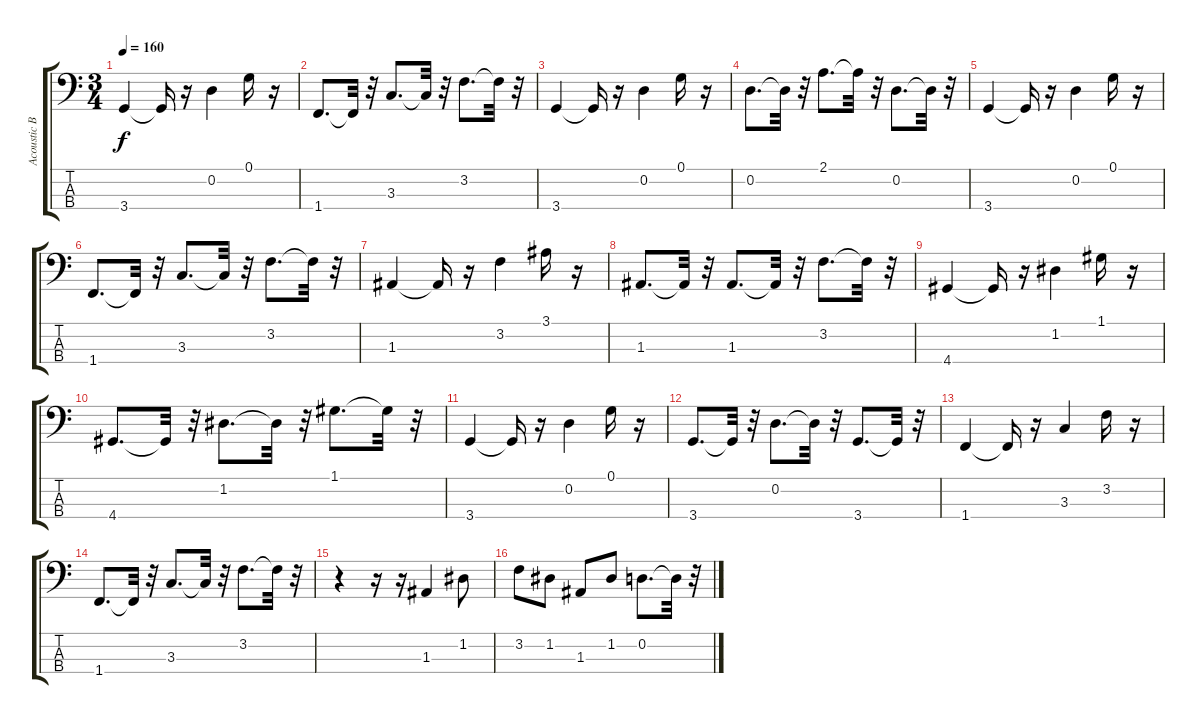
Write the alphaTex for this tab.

\track ("Acoustic Bass" "Acoustic B") {instrument acousticbass}
\staff {score tabs}
\tuning (G2 D2 A1 E1) {hide}
\ts (3 4)
\tempo 160
\clef f4
\ks c
3.4.4{dy f} 3.4{t}.16 r.16 0.2.4 0.1.16 r.16 |
1.4.8{d} 1.4{t}.32 r.32 3.3.8{d} 3.3{t}.32 r.32 3.2.8{d} 3.2{t}.32 r.32 |
3.4.4 3.4{t}.16 r.16 0.2.4 0.1.16 r.16 |
0.2.8{d} 0.2{t}.32 r.32 2.1.8{d} 2.1{t}.32 r.32 0.2.8{d} 0.2{t}.32 r.32 |
3.4.4 3.4{t}.16 r.16 0.2.4 0.1.16 r.16 |
1.4.8{d} 1.4{t}.32 r.32 3.3.8{d} 3.3{t}.32 r.32 3.2.8{d} 3.2{t}.32 r.32 |
1.3.4 1.3{t}.16 r.16 3.2.4 3.1.16 r.16 |
1.3.8{d} 1.3{t}.32 r.32 1.3.8{d} 1.3{t}.32 r.32 3.2.8{d} 3.2{t}.32 r.32 |
4.4.4 4.4{t}.16 r.16 1.2.4 1.1.16 r.16 |
4.4.8{d} 4.4{t}.32 r.32 1.2.8{d} 1.2{t}.32 r.32 1.1.8{d} 1.1{t}.32 r.32 |
3.4.4 3.4{t}.16 r.16 0.2.4 0.1.16 r.16 |
3.4.8{d} 3.4{t}.32 r.32 0.2.8{d} 0.2{t}.32 r.32 3.4.8{d} 3.4{t}.32 r.32 |
1.4.4 1.4{t}.16 r.16 3.3.4 3.2.16 r.16 |
1.4.8{d} 1.4{t}.32 r.32 3.3.8{d} 3.3{t}.32 r.32 3.2.8{d} 3.2{t}.32 r.32 |
r.4 r.16 r.16 1.3.4 1.2.8 |
3.2.8 1.2.8 1.3.8 1.2.8 0.2.8{d} 0.2{t}.32 r.32
